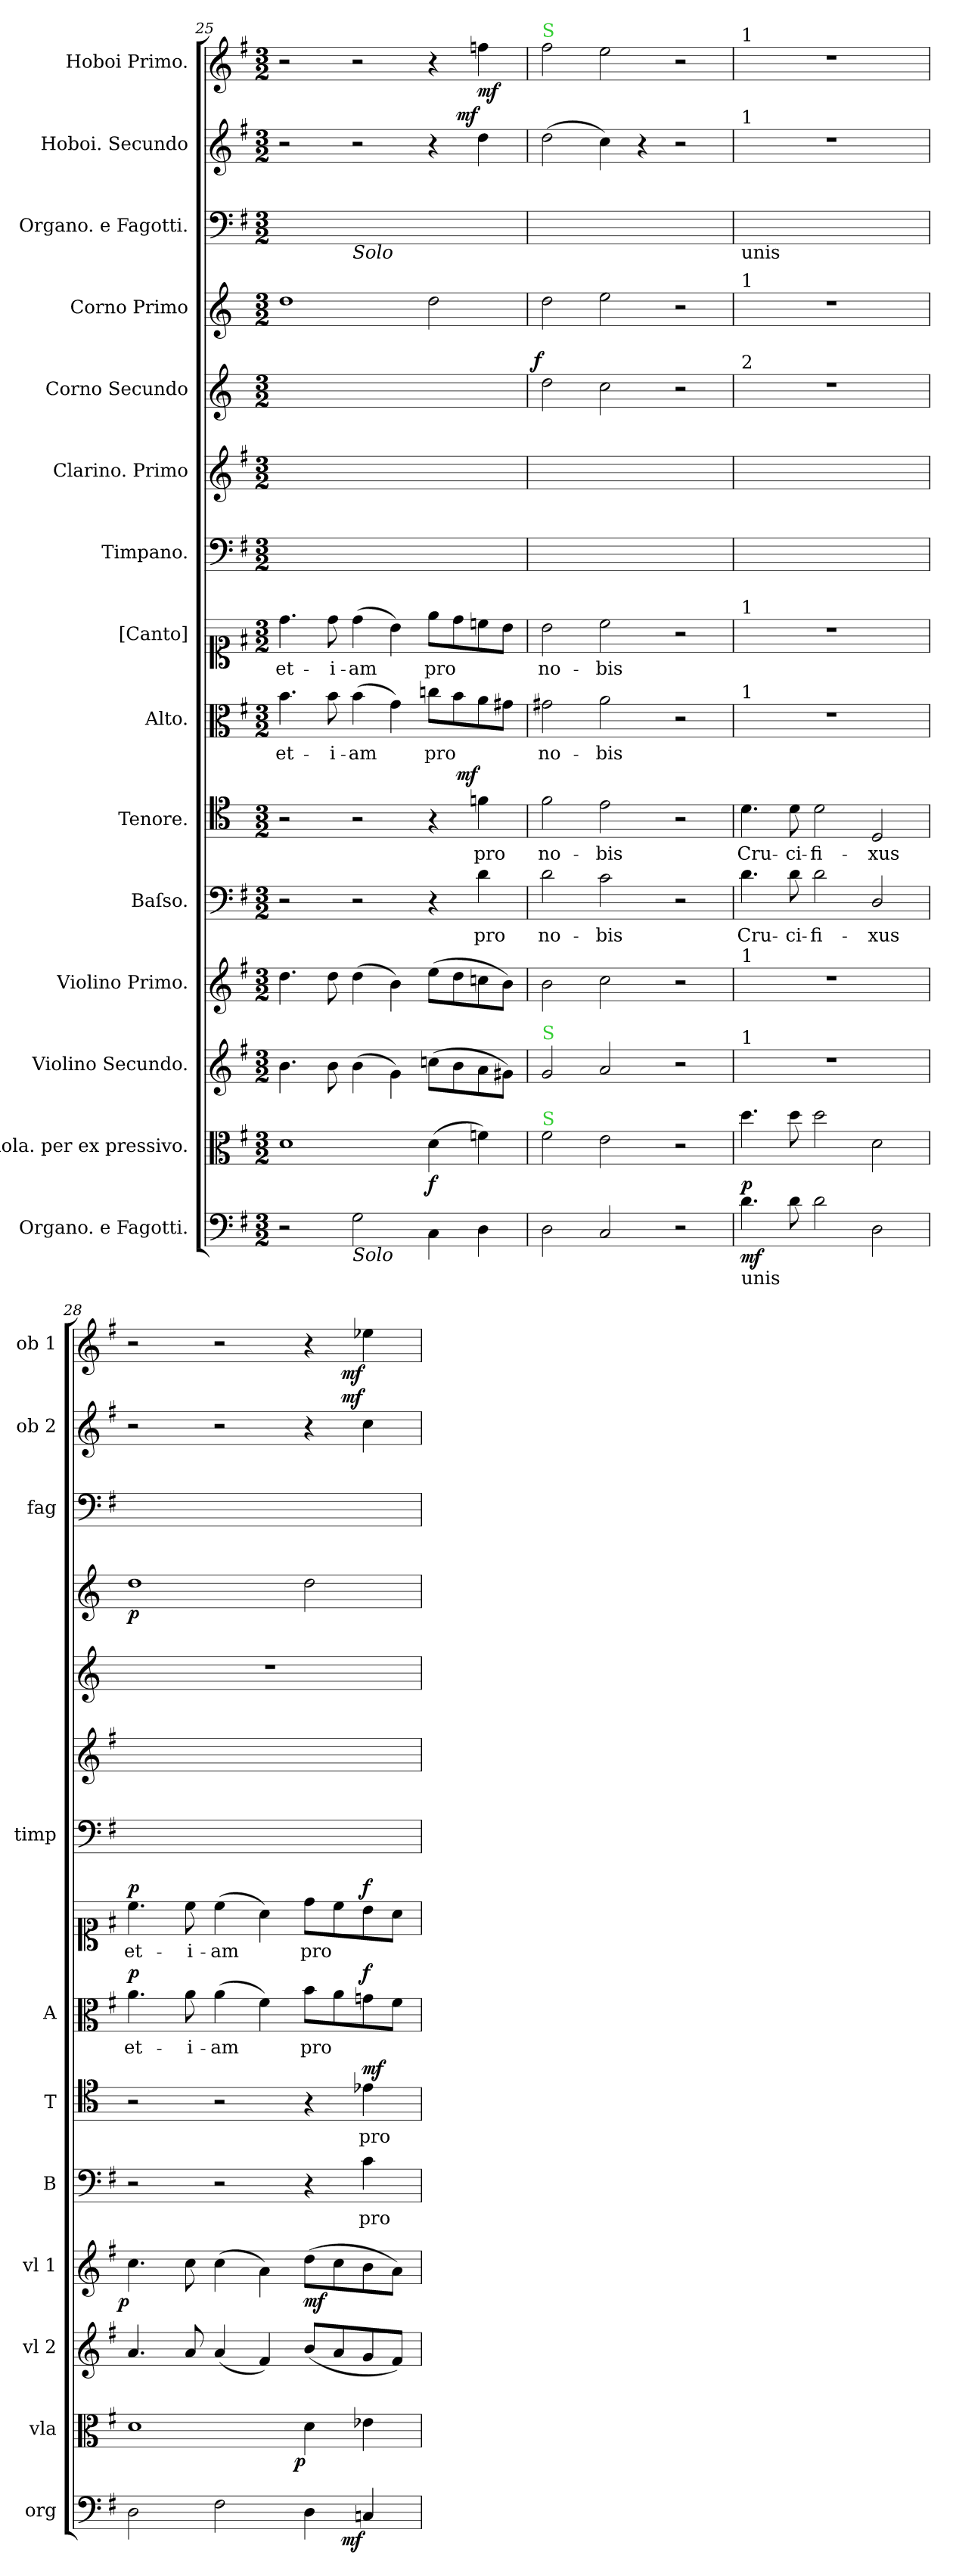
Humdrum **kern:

**kern	**dynam	**kern	**dynam	**kern	**dynam	**kern	**dynam	**kern	**text	**kern	**text	**dynam	**kern	**text	**dynam	**kern	**text	**dynam	**kern	**kern	**kern	**dynam	**kern	**dynam	**kern	**kern	**dynam	**kern	**dynam
*part15	*part15	*part14	*part14	*part13	*part13	*part12	*part12	*part11	*part11	*part10	*part10	*part10	*part9	*part9	*part9	*part8	*part8	*part8	*part7	*part6	*part5	*part5	*part4	*part4	*part3	*part2	*part2	*part1	*part1
*staff15	*staff15	*staff14	*staff14	*staff13	*staff13	*staff12	*staff12	*staff11	*staff11	*staff10	*staff10	*staff10	*staff9	*staff9	*staff9	*staff8	*staff8	*staff8	*staff7	*staff6	*staff5	*staff5	*staff4	*staff4	*staff3	*staff2	*staff2	*staff1	*staff1
*I"Organo. e Fagotti.	*	*I"Viola. per ex pressivo.	*	*I"Violino Secundo.	*	*I"Violino Primo.	*	*I"Baſso.	*	*I"Tenore.	*	*	*I"Alto.	*	*	*I"[Canto]	*	*	*I"Timpano.	*I"Clarino. Primo	*I"Corno Secundo	*	*I"Corno Primo	*	*I"Organo. e Fagotti.	*I"Hoboi. Secundo	*	*I"Hoboi Primo.	*
*I'org	*	*I'vla	*	*I'vl 2	*	*I'vl 1	*	*I'B	*	*I'T	*	*	*I'A	*	*	*	*	*	*I'timp	*	*	*	*	*	*I'fag	*I'ob 2	*	*I'ob 1	*
*clefF4	*	*clefC3	*	*clefG2	*	*clefG2	*	*clefF4	*	*clefC4	*	*	*clefC3	*	*	*clefC1	*	*	*clefF4	*clefG2	*clefG2	*	*clefG2	*	*clefF4	*clefG2	*	*clefG2	*
*k[f#]	*	*k[f#]	*	*k[f#]	*	*k[f#]	*	*k[f#]	*	*k[]	*	*	*k[f#]	*	*	*k[f#]	*	*	*k[f#]	*k[f#]	*k[]	*	*k[]	*	*k[f#]	*k[f#]	*	*k[f#]	*
*G:	*	*G:	*	*G:	*	*G:	*	*G:	*	*	*	*	*G:	*	*	*G:	*	*	*G:	*G:	*	*	*	*	*G:	*G:	*	*G:	*
*M3/2	*	*M3/2	*	*M3/2	*	*M3/2	*	*M3/2	*	*M3/2	*	*	*M3/2	*	*	*M3/2	*	*	*M3/2	*M3/2	*M3/2	*	*M3/2	*	*M3/2	*M3/2	*	*M3/2	*
=25	=25	=25	=25	=25	=25	=25	=25	=25	=25	=25	=25	=25	=25	=25	=25	=25	=25	=25	=25	=25	=25	=25	=25	=25	=25	=25	=25	=25	=25
!	!	!	!	!	!LO:DY:b	!	!LO:DY:b	!	!	!	!	!	!	!	!LO:DY:b	!	!	!LO:DY:b	!	!	!	!	!	!LO:DY:a	!	!	!	!	!
2r	.	1d	.	4.b\	pia	4.dd\	pia	2r	.	2r	.	.	4.b\	et-	pia	4.dd\	et-	pia	1.ryy	1.ryy	1.ryy	.	1dd	pia	2ryy	2r	.	2r	.
.	.	.	.	8b\	.	8dd\	.	.	.	.	.	.	8b\	-i-	.	8dd\	-i-	.	.	.	.	.	.	.	.	.	.	.	.
!	!	!	!	!	!	!	!	!	!	!	!	!	!	!	!	!	!	!	!	!	!	!	!	!	!LO:TX:b:i:t=Solo	!	!	!	!
!LO:TX:b:i:t=Solo	!	!	!	!	!	!	!	!	!	!	!	!	!	!	!	!	!	!	!	!	!	!	!	!	!	!	!	!	!
!	!LO:DY:b	!	!	!	!	!	!	!	!	!	!	!	!	!	!	!	!	!	!	!	!	!	!	!	!	!	!	!	!
2G\	pia	.	.	(4b\	.	(4dd\	.	2r	.	2r	.	.	(4b\	-am	.	(4dd\	-am	.	.	.	.	.	.	.	2G\yy	2r	.	2r	.
.	.	.	.	4g\)	.	4b\)	.	.	.	.	.	.	4g\)	.	.	4b\)	.	.	.	.	.	.	.	.	.	.	.	.	.
!	!	!	!LO:DY:b	!	!	!	!	!	!	!	!	!	!	!	!	!	!	!	!	!	!	!	!	!	!	!	!	!	!
4C\	.	(4d\	f	(8ccn\L	.	(8ee\L	.	4r	.	4r	.	.	8ccn\L	pro	.	8ee\L	pro	.	.	.	.	.	2dd\	.	4C\yy	4r	.	4r	.
.	.	.	.	8b\	.	8dd\	.	.	.	.	.	.	8b\	.	.	8dd\	.	.	.	.	.	.	.	.	.	.	.	.	.
!	!	!	!	!	!LO:DY:b:rj	!	!LO:DY:b:rj	!	!	!	!	!LO:DY:b:rj	!	!	!LO:DY:b	!	!	!LO:DY:b	!	!	!	!	!	!	!	!	!LO:DY:a:rj	!	!LO:DY:b
4D\	.	4fn\)	.	8a\	mfort	8ccn\	mfor	4d\	pro	4fn\	pro	mf	8a\	.	forto	8ccn\	.	for	.	.	.	.	.	.	4D\yy	4dd\	mf	4ffn\	mf
.	.	.	.	8g#X\J)	.	8b\J)	.	.	.	.	.	.	8g#X\J	.	.	8b\J	.	.	.	.	.	.	.	.	.	.	.	.	.
=26	=26	=26	=26	=26	=26	=26	=26	=26	=26	=26	=26	=26	=26	=26	=26	=26	=26	=26	=26	=26	=26	=26	=26	=26	=26	=26	=26	=26	=26
!	!	!	!	!	!	!	!	!	!	!	!	!	!	!	!	!	!	!	!	!	!	!	!	!	!	!	!	!LO:TX:a:color=limegreen:t=S	!
!	!	!	!	!LO:TX:a:color=limegreen:t=S	!	!	!	!	!	!	!	!	!	!	!	!	!	!	!	!	!	!	!	!	!	!	!	!	!
!	!	!LO:TX:a:color=limegreen:t=S	!	!	!	!	!	!	!	!	!	!	!	!	!	!	!	!	!	!	!	!	!	!	!	!	!	!	!
!	!	!	!	!	!	!	!	!	!	!	!	!	!	!	!	!	!	!	!	!	!	!LO:DY:a:rj	!	!	!	!	!	!	!
2D\	.	2f#\	.	2g/	.	2b\	.	2d\	no-	2f\	no-	.	2g#X\	no-	.	2b\	no-	.	1.ryy	1.ryy	2dd\	f	2dd\	.	2D\yy	(2dd\	.	2ff#\	.
2C/	.	2e\	.	2a/	.	2cc\	.	2c\	-bis	2e\	-bis	.	2a\	-bis	.	2cc\	-bis	.	.	.	2cc\	.	2ee\	.	2C/yy	4cc\)	.	2ee\	.
.	.	.	.	.	.	.	.	.	.	.	.	.	.	.	.	.	.	.	.	.	.	.	.	.	.	4r	.	.	.
2r	.	2r	.	2r	.	2r	.	2r	.	2r	.	.	2r	.	.	2r	.	.	.	.	2r	.	2r	.	2ryy	2r	.	2r	.
=27	=27	=27	=27	=27	=27	=27	=27	=27	=27	=27	=27	=27	=27	=27	=27	=27	=27	=27	=27	=27	=27	=27	=27	=27	=27	=27	=27	=27	=27
!	!	!	!	!	!	!	!	!	!	!	!	!	!	!	!	!	!	!	!	!	!	!	!	!	!	!	!	!LO:TX:a:t=1	!
!	!	!	!	!	!	!	!	!	!	!	!	!	!	!	!	!	!	!	!	!	!	!	!	!	!	!LO:TX:a:t=1	!	!	!
!	!	!	!	!	!	!	!	!	!	!	!	!	!	!	!	!	!	!	!	!	!	!	!	!	!LO:TX:b:t=unis	!	!	!	!
!	!	!	!	!	!	!	!	!	!	!	!	!	!	!	!	!	!	!	!	!	!	!	!LO:TX:a:t=1	!	!	!	!	!	!
!	!	!	!	!	!	!	!	!	!	!	!	!	!	!	!	!	!	!	!	!	!LO:TX:a:t=2	!	!	!	!	!	!	!	!
!	!	!	!	!	!	!	!	!	!	!	!	!	!	!	!	!LO:TX:a:t=1	!	!	!	!	!	!	!	!	!	!	!	!	!
!	!	!	!	!	!	!	!	!	!	!	!	!	!LO:TX:a:t=1	!	!	!	!	!	!	!	!	!	!	!	!	!	!	!	!
!	!	!	!	!	!	!LO:TX:a:t=1	!	!	!	!	!	!	!	!	!	!	!	!	!	!	!	!	!	!	!	!	!	!	!
!	!	!	!	!LO:TX:a:t=1	!	!	!	!	!	!	!	!	!	!	!	!	!	!	!	!	!	!	!	!	!	!	!	!	!
!LO:TX:b:t=unis	!	!	!	!	!	!	!	!	!	!	!	!	!	!	!	!	!	!	!	!	!	!	!	!	!	!	!	!	!
!	!LO:DY:b	!	!LO:DY:b	!	!	!	!	!	!	!	!	!	!	!	!	!	!	!	!	!	!	!	!	!	!	!	!	!	!
4.d\	mf	4.dd\	p	1.r	.	1.r	.	4.d\	Cru-	4.d\	Cru-	.	1.r	.	.	1.r	.	.	1.ryy	1.ryy	1.r	.	1.r	.	4.d\yy	1.r	.	1.r	.
8d\	.	8dd\	.	.	.	.	.	8d\	-ci-	8d\	-ci-	.	.	.	.	.	.	.	.	.	.	.	.	.	8d\yy	.	.	.	.
2d\	.	2dd\	.	.	.	.	.	2d\	-fi-	2d\	-fi-	.	.	.	.	.	.	.	.	.	.	.	.	.	2d\yy	.	.	.	.
2D\	.	2d\	.	.	.	.	.	2D/	-xus	2D/	-xus	.	.	.	.	.	.	.	.	.	.	.	.	.	2D\yy	.	.	.	.
=28	=28	=28	=28	=28	=28	=28	=28	=28	=28	=28	=28	=28	=28	=28	=28	=28	=28	=28	=28	=28	=28	=28	=28	=28	=28	=28	=28	=28	=28
!	!LO:DY:b	!	!	!	!LO:DY:b	!	!LO:DY:b:rj	!	!	!	!	!	!	!	!LO:DY:b	!	!	!LO:DY:b	!	!	!	!	!	!LO:DY:b	!	!	!	!	!
2D\	pia	1d	.	4.a/	pia	4.cc\	p	2r	.	2r	.	.	4.a\	et-	p	4.cc\	et-	p	1.ryy	1.ryy	1.r	.	1dd	p	2D\yy	2r	.	2r	.
.	.	.	.	8a/	.	8cc\	.	.	.	.	.	.	8a\	-i-	.	8cc\	-i-	.	.	.	.	.	.	.	.	.	.	.	.
2F#\	.	.	.	(4a/	.	(4cc\	.	2r	.	2r	.	.	(4a\	-am	.	(4cc\	-am	.	.	.	.	.	.	.	2F#\yy	2r	.	2r	.
.	.	.	.	4f#/)	.	4a\)	.	.	.	.	.	.	4f#\)	.	.	4a\)	.	.	.	.	.	.	.	.	.	.	.	.	.
!	!	!	!LO:DY:b:rj	!	!	!	!LO:DY:b	!	!	!	!	!	!	!	!	!	!	!	!	!	!	!	!	!	!	!	!	!	!
4D\	.	4d\	p	(8b/L	.	(8dd\L	mf	4r	.	4r	.	.	8b\L	pro	.	8dd\L	pro	.	.	.	.	.	2dd\	.	4D\yy	4r	.	4r	.
.	.	.	.	8a/	.	8cc\	.	.	.	.	.	.	8a\	.	.	8cc\	.	.	.	.	.	.	.	.	.	.	.	.	.
!	!LO:DY:b:rj	!	!	!	!LO:DY:b:rj	!	!	!	!	!	!	!LO:DY:b	!	!	!LO:DY:b	!	!	!LO:DY:b	!	!	!	!	!	!	!	!	!LO:DY:a:rj	!	!LO:DY:b:rj
4Cn/	mf	4e-X\	.	8g/	mfort	8b\	.	4c\	pro	4e-X\	pro	mf	8gn\	.	f	8b\	.	f	.	.	.	.	.	.	4Cn/yy	4cc\	mf	4ee-X\	mf
.	.	.	.	8f#/J)	.	8a\J)	.	.	.	.	.	.	8f#\J	.	.	8a\J	.	.	.	.	.	.	.	.	.	.	.	.	.
=	=	=	=	=	=	=	=	=	=	=	=	=	=	=	=	=	=	=	=	=	=	=	=	=	=	=	=	=	=
*-	*-	*-	*-	*-	*-	*-	*-	*-	*-	*-	*-	*-	*-	*-	*-	*-	*-	*-	*-	*-	*-	*-	*-	*-	*-	*-	*-	*-	*-
